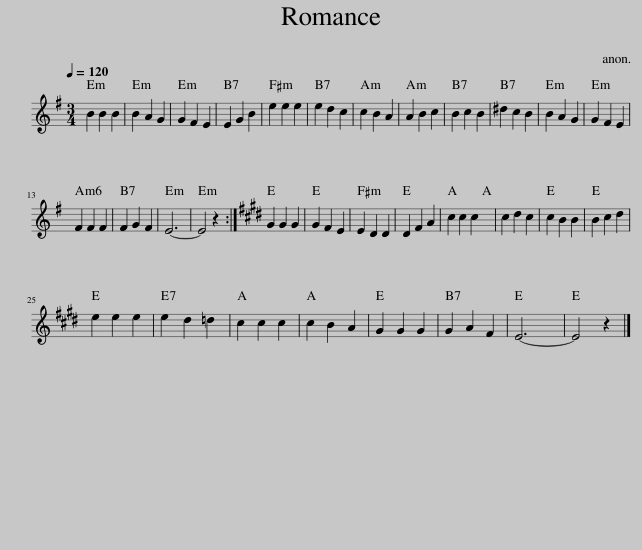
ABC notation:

X:1
L:1/8
Q:1/4=120
M:3/4
I:linebreak $
K:Emin
V:1 treble
V:1
 B2 B2 B2 | B2 A2 G2 | G2 F2 E2 | E2 G2 B2 | e2 e2 e2 | %5
 e2 d2 c2 | c2 B2 A2 | A2 B2 c2 | B2 c2 B2 | ^d2 c2 B2 | %10
 B2 A2 G2 | G2 F2 E2 |$ F2 F2 F2 | F2 G2 F2 | E6- | %15
 E4 z2 :|[K:E] G2 G2 G2 | G2 F2 E2 | E2 D2 D2 | D2 F2 A2 | %20
 c2 c2 c2 | c2 d2 c2 | c2 B2 B2 | B2 c2 d2 |$ e2 e2 e2 | %25
 e2 d2 =d2 | c2 c2 c2 | c2 B2 A2 | G2 G2 G2 | G2 A2 F2 | %30
 E6- | E4 z2 |] %32
